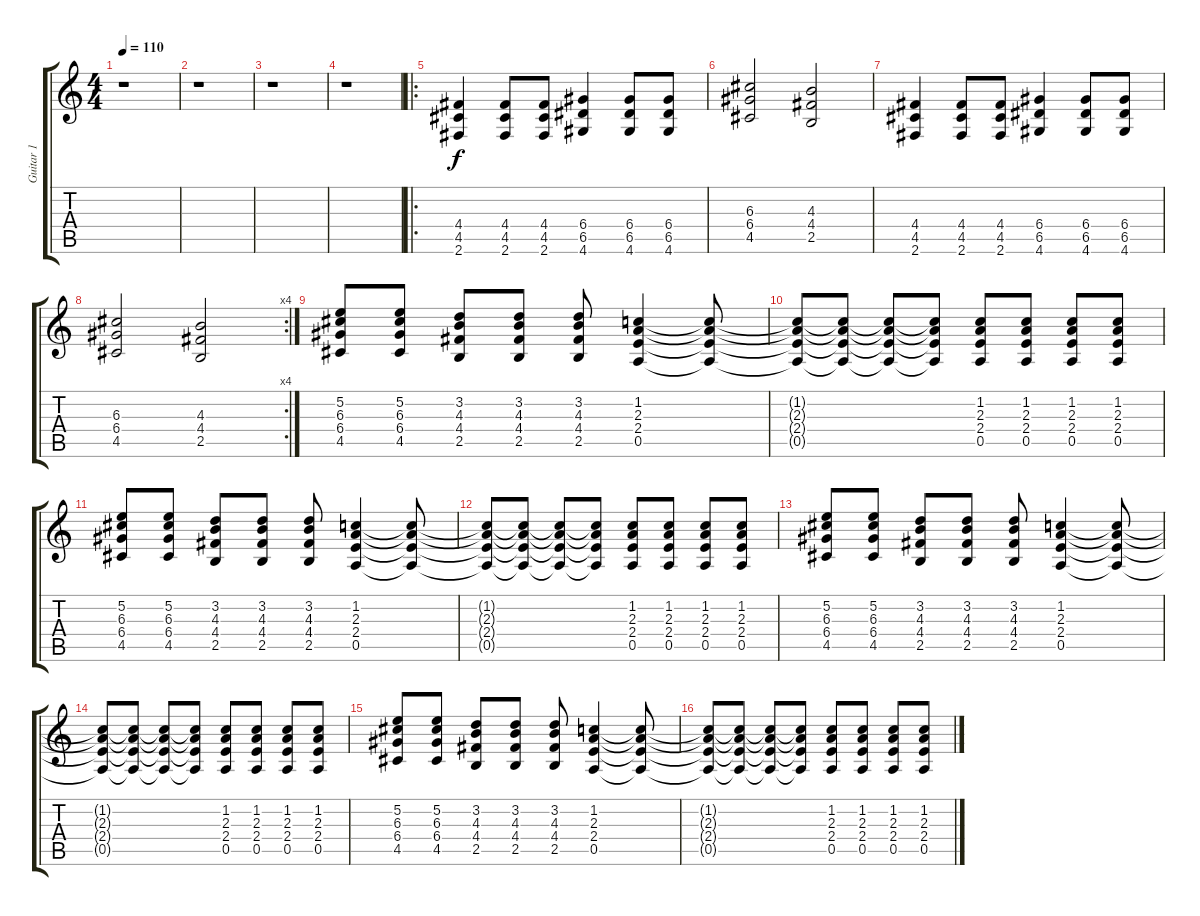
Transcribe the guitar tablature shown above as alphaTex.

\track ("Guitar 1" "Guitar 1") {instrument distortionguitar}
\staff {score tabs}
\tuning (E4 B3 G3 D3 A2 E2) {hide}
\ts (4 4)
\tempo 110
\clef g2
\ks c
r.1{dy f instrument distortionguitar} |
r.1 |
r.1 |
r.1 |
\ro
(4.4 4.5 2.6).4 (4.4 4.5 2.6).8 (4.4 4.5 2.6).8 (6.4 6.5 4.6).4 (6.4 6.5 4.6).8 (6.4 6.5 4.6).8 |
(6.3 6.4 4.5).2 (4.3 4.4 2.5).2 |
(4.4 4.5 2.6).4 (4.4 4.5 2.6).8 (4.4 4.5 2.6).8 (6.4 6.5 4.6).4 (6.4 6.5 4.6).8 (6.4 6.5 4.6).8 |
\rc 4
(6.3 6.4 4.5).2 (4.3 4.4 2.5).2 |
(5.2 6.3 6.4 4.5).8 (5.2 6.3 6.4 4.5).8 (3.2 4.3 4.4 2.5).8 (3.2 4.3 4.4 2.5).8 (3.2 4.3 4.4 2.5).8 (1.2 2.3 2.4 0.5).4 (1.2{t} 2.3{t} 2.4{t} 0.5{t}).8 |
(1.2{t} 2.3{t} 2.4{t} 0.5{t}).8 (1.2{t} 2.3{t} 2.4{t} 0.5{t}).8 (1.2{t} 2.3{t} 2.4{t} 0.5{t}).8 (1.2{t} 2.3{t} 2.4{t} 0.5{t}).8 (1.2 2.3 2.4 0.5).8 (1.2 2.3 2.4 0.5).8 (1.2 2.3 2.4 0.5).8 (1.2 2.3 2.4 0.5).8 |
(5.2 6.3 6.4 4.5).8 (5.2 6.3 6.4 4.5).8 (3.2 4.3 4.4 2.5).8 (3.2 4.3 4.4 2.5).8 (3.2 4.3 4.4 2.5).8 (1.2 2.3 2.4 0.5).4 (1.2{t} 2.3{t} 2.4{t} 0.5{t}).8 |
(1.2{t} 2.3{t} 2.4{t} 0.5{t}).8 (1.2{t} 2.3{t} 2.4{t} 0.5{t}).8 (1.2{t} 2.3{t} 2.4{t} 0.5{t}).8 (1.2{t} 2.3{t} 2.4{t} 0.5{t}).8 (1.2 2.3 2.4 0.5).8 (1.2 2.3 2.4 0.5).8 (1.2 2.3 2.4 0.5).8 (1.2 2.3 2.4 0.5).8 |
(5.2 6.3 6.4 4.5).8 (5.2 6.3 6.4 4.5).8 (3.2 4.3 4.4 2.5).8 (3.2 4.3 4.4 2.5).8 (3.2 4.3 4.4 2.5).8 (1.2 2.3 2.4 0.5).4 (1.2{t} 2.3{t} 2.4{t} 0.5{t}).8 |
(1.2{t} 2.3{t} 2.4{t} 0.5{t}).8 (1.2{t} 2.3{t} 2.4{t} 0.5{t}).8 (1.2{t} 2.3{t} 2.4{t} 0.5{t}).8 (1.2{t} 2.3{t} 2.4{t} 0.5{t}).8 (1.2 2.3 2.4 0.5).8 (1.2 2.3 2.4 0.5).8 (1.2 2.3 2.4 0.5).8 (1.2 2.3 2.4 0.5).8 |
(5.2 6.3 6.4 4.5).8 (5.2 6.3 6.4 4.5).8 (3.2 4.3 4.4 2.5).8 (3.2 4.3 4.4 2.5).8 (3.2 4.3 4.4 2.5).8 (1.2 2.3 2.4 0.5).4 (1.2{t} 2.3{t} 2.4{t} 0.5{t}).8 |
(1.2{t} 2.3{t} 2.4{t} 0.5{t}).8 (1.2{t} 2.3{t} 2.4{t} 0.5{t}).8 (1.2{t} 2.3{t} 2.4{t} 0.5{t}).8 (1.2{t} 2.3{t} 2.4{t} 0.5{t}).8 (1.2 2.3 2.4 0.5).8 (1.2 2.3 2.4 0.5).8 (1.2 2.3 2.4 0.5).8 (1.2 2.3 2.4 0.5).8
